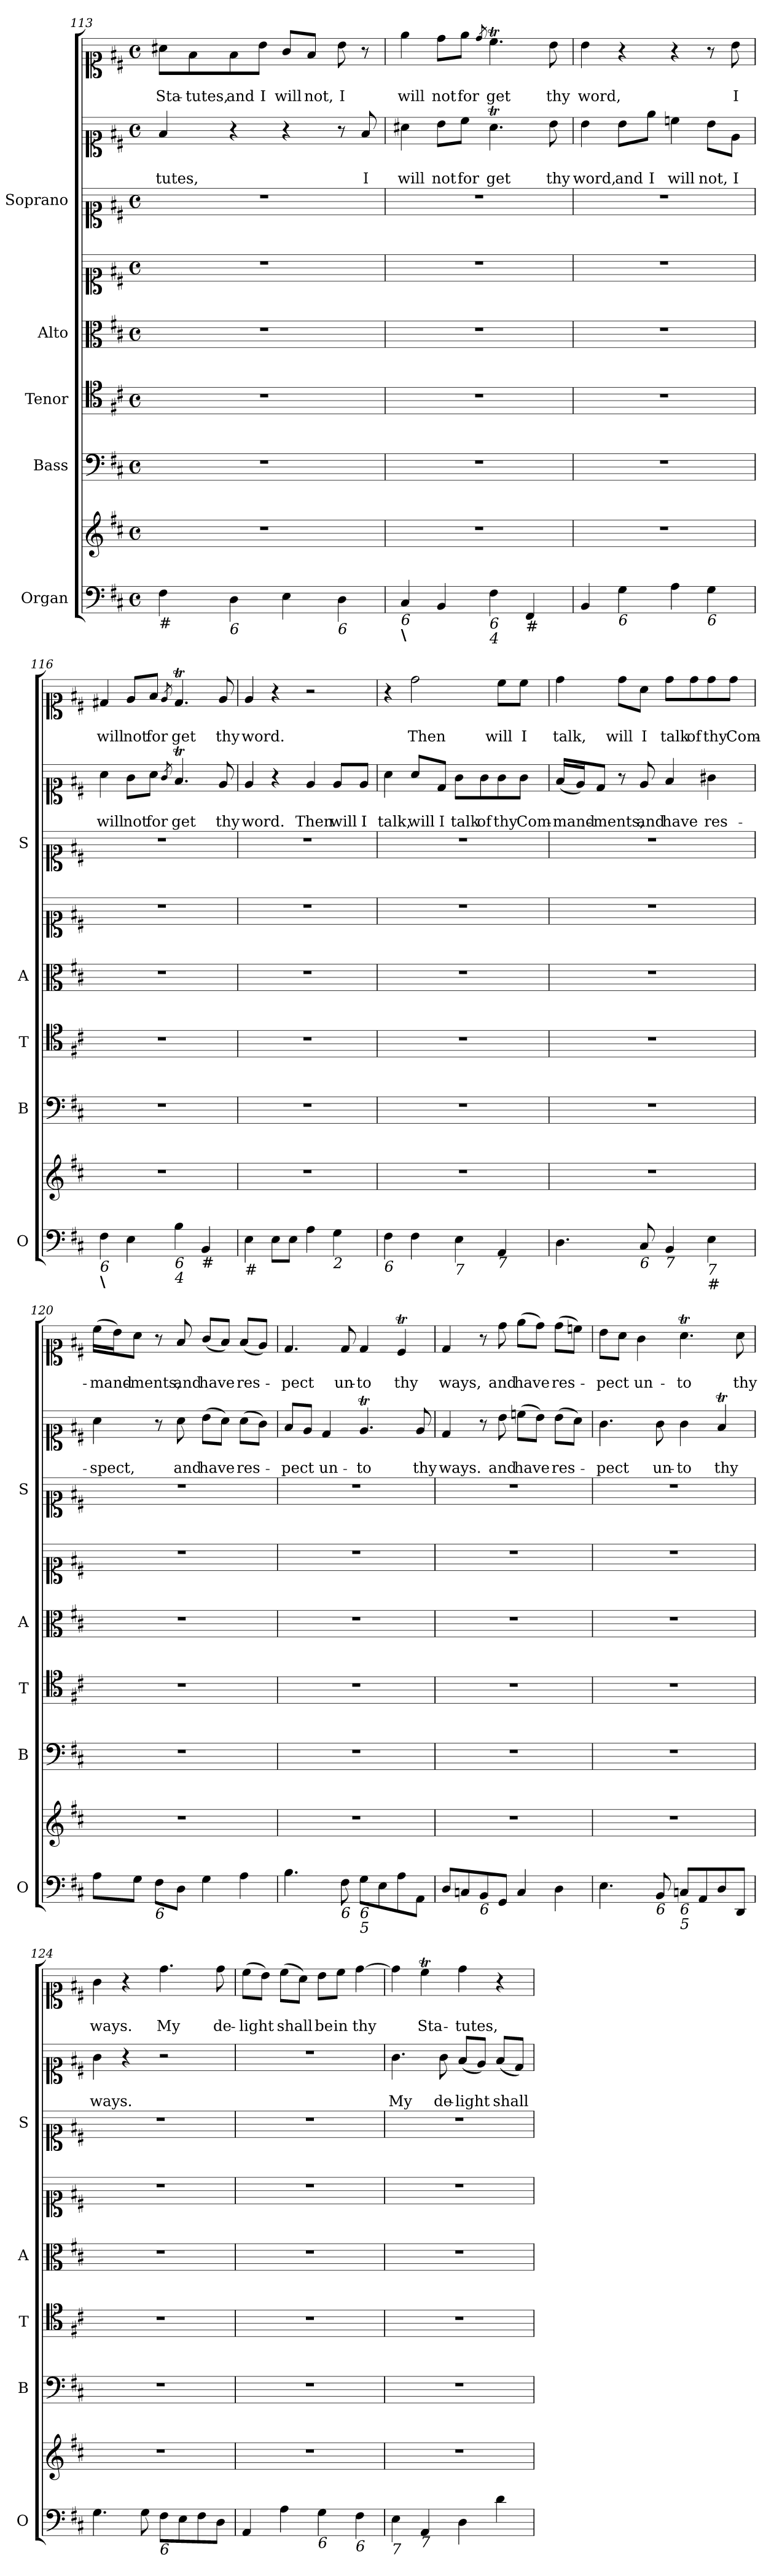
**kern	**kern	**kern	**kern	**kern	**kern	**kern	**kern	**text	**text	**kern	**text	**text
*part8	*part8	*part7	*part6	*part5	*part4	*part3	*part2	*part2	*part2	*part1	*part1	*part1
*staff9	*staff8	*staff7	*staff6	*staff5	*staff4	*staff3	*staff2	*staff2	*staff2	*staff1	*staff1	*staff1
*I"Organ	*	*I"Bass	*I"Tenor	*I"Alto	*	*I"Soprano	*	*	*	*	*	*
*I'O	*	*I'B	*I'T	*I'A	*	*I'S	*	*	*	*	*	*
*clefF4	*clefG2	*clefF4	*clefC4	*clefC3	*clefC1	*clefC1	*clefC1	*	*	*clefC1	*	*
*k[f#c#]	*k[f#c#]	*k[f#c#]	*k[f#c#]	*k[f#c#]	*k[f#c#]	*k[f#c#]	*k[f#c#]	*	*	*k[f#c#]	*	*
*D:	*D:	*D:	*D:	*D:	*D:	*D:	*D:	*	*	*D:	*	*
*M4/4	*M4/4	*M4/4	*M4/4	*M4/4	*M4/4	*M4/4	*M4/4	*	*	*M4/4	*	*
*met(c)	*met(c)	*met(c)	*met(c)	*met(c)	*met(c)	*met(c)	*met(c)	*	*	*met(c)	*	*
=113	=113	=113	=113	=113	=113	=113	=113	=113	=113	=113	=113	=113
!LO:TX:b:t=#	!	!	!	!	!	!	!	!	!	!	!	!
!	!	!	!	!	!	!	!	!	!LO:LY:b	!	!	!LO:LY:b
4F#\	1r	1r	1r	1r	1r	1r	4f#/	.	-tutes,	8a#X\L	.	Sta-
!	!	!	!	!	!	!	!	!	!	!	!	!LO:LY:b
.	.	.	.	.	.	.	.	.	.	8f#\	.	-tutes,
!LO:TX:b:i:t=6	!	!	!	!	!	!	!	!	!	!	!	!
!	!	!	!	!	!	!	!	!	!	!	!	!LO:LY:b
4D\	.	.	.	.	.	.	4r	.	.	8f#\	.	and
!	!	!	!	!	!	!	!	!	!	!	!	!LO:LY:b
.	.	.	.	.	.	.	.	.	.	8b\J	.	I
!	!	!	!	!	!	!	!	!	!	!	!	!LO:LY:b
4E\	.	.	.	.	.	.	4r	.	.	8g/L	.	will
!	!	!	!	!	!	!	!	!	!	!	!	!LO:LY:b
.	.	.	.	.	.	.	.	.	.	8f#/J	.	not,
!LO:TX:b:i:t=6	!	!	!	!	!	!	!	!	!	!	!	!
!	!	!	!	!	!	!	!	!	!	!	!	!LO:LY:b
4D\	.	.	.	.	.	.	8r	.	.	8b\	.	I
!	!	!	!	!	!	!	!	!	!LO:LY:b	!	!	!
.	.	.	.	.	.	.	8f#/	.	I	8r	.	.
!!LO:LB:g=z
=114	=114	=114	=114	=114	=114	=114	=114	=114	=114	=114	=114	=114
!LO:TX:b:i:t=6	!	!	!	!	!	!	!	!	!	!	!	!
!LO:TX:b:B:t=\	!	!	!	!	!	!	!	!	!	!	!	!
!	!	!	!	!	!	!	!	!	!LO:LY:b	!	!	!LO:LY:b
4C#/	1r	1r	1r	1r	1r	1r	4a#X\	.	will	4ee\	.	will
!	!	!	!	!	!	!	!	!	!LO:LY:b	!	!	!LO:LY:b
4BB/	.	.	.	.	.	.	8b\L	.	not	8dd\L	.	not
!	!	!	!	!	!	!	!	!	!LO:LY:b	!	!	!LO:LY:b
.	.	.	.	.	.	.	8cc#\J	.	for	8ee\J	.	for
.	.	.	.	.	.	.	.	.	.	8qdd/	.	.
!LO:TX:b:i:t=6	!	!	!	!	!	!	!	!	!	!	!	!
!LO:TX:b:i:t=4	!	!	!	!	!	!	!	!	!	!	!	!
!	!	!	!	!	!	!	!	!	!LO:LY:b	!	!	!LO:LY:b
4F#\	.	.	.	.	.	.	4.a#t\	.	get	4.cc#t\	.	get
!LO:TX:b:t=#	!	!	!	!	!	!	!	!	!	!	!	!
4FF#/	.	.	.	.	.	.	.	.	.	.	.	.
!	!	!	!	!	!	!	!	!	!LO:LY:b	!	!	!LO:LY:b
.	.	.	.	.	.	.	8b\	.	thy	8b\	.	thy
=115	=115	=115	=115	=115	=115	=115	=115	=115	=115	=115	=115	=115
!	!	!	!	!	!	!	!	!	!LO:LY:b	!	!	!LO:LY:b
4BB/	1r	1r	1r	1r	1r	1r	4b\	.	word,	4b\	.	word,
!LO:TX:b:i:t=6	!	!	!	!	!	!	!	!	!	!	!	!
!	!	!	!	!	!	!	!	!	!LO:LY:b	!	!	!
4G\	.	.	.	.	.	.	8b\L	.	and	4r	.	.
!	!	!	!	!	!	!	!	!	!LO:LY:b	!	!	!
.	.	.	.	.	.	.	8ee\J	.	I	.	.	.
!	!	!	!	!	!	!	!	!	!LO:LY:b	!	!	!
4A\	.	.	.	.	.	.	4ccn\	.	will	4r	.	.
!LO:TX:b:i:t=6	!	!	!	!	!	!	!	!	!	!	!	!
!	!	!	!	!	!	!	!	!	!LO:LY:b	!	!	!
4G\	.	.	.	.	.	.	8b\L	.	not,	8r	.	.
!	!	!	!	!	!	!	!	!	!LO:LY:b	!	!	!LO:LY:b
.	.	.	.	.	.	.	8e\J	.	I	8b\	.	I
=116	=116	=116	=116	=116	=116	=116	=116	=116	=116	=116	=116	=116
!LO:TX:b:i:t=6	!	!	!	!	!	!	!	!	!	!	!	!
!LO:TX:b:B:t=\	!	!	!	!	!	!	!	!	!	!	!	!
!	!	!	!	!	!	!	!	!	!LO:LY:b	!	!	!LO:LY:b
4F#\	1r	1r	1r	1r	1r	1r	4a\	.	will	4d#X/	.	will
!	!	!	!	!	!	!	!	!	!LO:LY:b	!	!	!LO:LY:b
4E\	.	.	.	.	.	.	8g\L	.	not	8e/L	.	not
!	!	!	!	!	!	!	!	!	!LO:LY:b	!	!	!LO:LY:b
.	.	.	.	.	.	.	8a\J	.	for	8f#/J	.	for
.	.	.	.	.	.	.	8qg/	.	.	8qe/	.	.
!LO:TX:b:i:t=6	!	!	!	!	!	!	!	!	!	!	!	!
!LO:TX:b:i:t=4	!	!	!	!	!	!	!	!	!	!	!	!
!	!	!	!	!	!	!	!	!	!LO:LY:b	!	!	!LO:LY:b
4B\	.	.	.	.	.	.	4.f#t/	.	get	4.d#t/	.	get
!LO:TX:b:t=#	!	!	!	!	!	!	!	!	!	!	!	!
4BB/	.	.	.	.	.	.	.	.	.	.	.	.
!	!	!	!	!	!	!	!	!	!LO:LY:b	!	!	!LO:LY:b
.	.	.	.	.	.	.	8e/	.	thy	8e/	.	thy
=117	=117	=117	=117	=117	=117	=117	=117	=117	=117	=117	=117	=117
!LO:TX:b:t=#	!	!	!	!	!	!	!	!	!	!	!	!
!	!	!	!	!	!	!	!	!	!LO:LY:b	!	!	!LO:LY:b
4E\	1r	1r	1r	1r	1r	1r	4e/	.	word.	4e/	.	word.
8E\L	.	.	.	.	.	.	4r	.	.	4r	.	.
8E\J	.	.	.	.	.	.	.	.	.	.	.	.
!	!	!	!	!	!	!	!	!	!LO:LY:b	!	!	!
4A\	.	.	.	.	.	.	4e/	.	Then	2r	.	.
!LO:TX:b:i:t=2	!	!	!	!	!	!	!	!	!	!	!	!
!	!	!	!	!	!	!	!	!	!LO:LY:b	!	!	!
4G\	.	.	.	.	.	.	8e/L	.	will	.	.	.
!	!	!	!	!	!	!	!	!	!LO:LY:b	!	!	!
.	.	.	.	.	.	.	8e/J	.	I	.	.	.
=118	=118	=118	=118	=118	=118	=118	=118	=118	=118	=118	=118	=118
!LO:TX:b:i:t=6	!	!	!	!	!	!	!	!	!	!	!	!
!	!	!	!	!	!	!	!	!	!LO:LY:b	!	!	!
4F#\	1r	1r	1r	1r	1r	1r	4a\	.	talk,	4r	.	.
!	!	!	!	!	!	!	!	!	!LO:LY:b	!	!	!LO:LY:b
4F#\	.	.	.	.	.	.	8a/L	.	will	2dd\	.	Then
!	!	!	!	!	!	!	!	!	!LO:LY:b	!	!	!
.	.	.	.	.	.	.	8d/J	.	I	.	.	.
!LO:TX:b:i:t=7	!	!	!	!	!	!	!	!	!	!	!	!
!	!	!	!	!	!	!	!	!	!LO:LY:b	!	!	!
4E\	.	.	.	.	.	.	8g\L	.	talk	.	.	.
!	!	!	!	!	!	!	!	!	!LO:LY:b	!	!	!
.	.	.	.	.	.	.	8g\	.	of	.	.	.
!LO:TX:b:i:t=7	!	!	!	!	!	!	!	!	!	!	!	!
!	!	!	!	!	!	!	!	!	!LO:LY:b	!	!	!LO:LY:b
4AA/	.	.	.	.	.	.	8g\	.	thy	8cc#\L	.	will
!	!	!	!	!	!	!	!	!	!LO:LY:b	!	!	!LO:LY:b
.	.	.	.	.	.	.	8g\J	.	Com-	8cc#\J	.	I
!!LO:PB:g=z
=119	=119	=119	=119	=119	=119	=119	=119	=119	=119	=119	=119	=119
!	!	!	!	!	!	!	!	!	!LO:LY:b	!	!	!LO:LY:b
4.D\	1r	1r	1r	1r	1r	1r	(<16f#/LL	.	-mand-	4dd\	.	talk,
.	.	.	.	.	.	.	16e/J)	.	.	.	.	.
!	!	!	!	!	!	!	!	!	!LO:LY:b	!	!	!
.	.	.	.	.	.	.	8d/J	.	-ments,	.	.	.
!	!	!	!	!	!	!	!	!	!	!	!	!LO:LY:b
.	.	.	.	.	.	.	8r	.	.	8dd\L	.	will
!LO:TX:b:i:t=6	!	!	!	!	!	!	!	!	!	!	!	!
!	!	!	!	!	!	!	!	!	!LO:LY:b	!	!	!LO:LY:b
8C#/	.	.	.	.	.	.	8e/	.	and	8a\J	.	I
!LO:TX:b:i:t=7	!	!	!	!	!	!	!	!	!	!	!	!
!	!	!	!	!	!	!	!	!	!LO:LY:b	!	!	!LO:LY:b
4BB/	.	.	.	.	.	.	4f#/	.	have	8dd\L	.	talk
!	!	!	!	!	!	!	!	!	!	!	!	!LO:LY:b
.	.	.	.	.	.	.	.	.	.	8dd\	.	of
!LO:TX:b:i:t=7	!	!	!	!	!	!	!	!	!	!	!	!
!LO:TX:b:t=#	!	!	!	!	!	!	!	!	!	!	!	!
!	!	!	!	!	!	!	!	!	!LO:LY:b	!	!	!LO:LY:b
4E\	.	.	.	.	.	.	4g#X\	.	res-	8dd\	.	thy
!	!	!	!	!	!	!	!	!	!	!	!	!LO:LY:b
.	.	.	.	.	.	.	.	.	.	8dd\J	.	Com-
=120	=120	=120	=120	=120	=120	=120	=120	=120	=120	=120	=120	=120
!	!	!	!	!	!	!	!	!	!LO:LY:b	!	!	!LO:LY:b
8A\L	1r	1r	1r	1r	1r	1r	4a\	.	-spect,	(>16cc#\LL	.	-mand-
.	.	.	.	.	.	.	.	.	.	16b\J)	.	.
!	!	!	!	!	!	!	!	!	!	!	!	!LO:LY:b
8G\J	.	.	.	.	.	.	.	.	.	8a\J	.	-ments,
!LO:TX:b:i:t=6	!	!	!	!	!	!	!	!	!	!	!	!
8F#\L	.	.	.	.	.	.	8r	.	.	8r	.	.
!	!	!	!	!	!	!	!	!	!LO:LY:b	!	!	!LO:LY:b
8D\J	.	.	.	.	.	.	8a\	.	and	8f#/	.	and
!	!	!	!	!	!	!	!	!	!LO:LY:b	!	!	!LO:LY:b
4G\	.	.	.	.	.	.	(>8b\L	.	have	(<8g/L	.	have
.	.	.	.	.	.	.	8a\J)	.	.	8f#/J)	.	.
!	!	!	!	!	!	!	!	!	!LO:LY:b	!	!	!LO:LY:b
4A\	.	.	.	.	.	.	(>8a\L	.	res-	(<8f#/L	.	res-
.	.	.	.	.	.	.	8g\J)	.	.	8e/J)	.	.
=121	=121	=121	=121	=121	=121	=121	=121	=121	=121	=121	=121	=121
!	!	!	!	!	!	!	!	!	!LO:LY:b	!	!	!LO:LY:b
4.B\	1r	1r	1r	1r	1r	1r	8f#/L	.	-pect	4.d/	.	-pect
.	.	.	.	.	.	.	8e/J	.	.	.	.	.
!	!	!	!	!	!	!	!	!	!LO:LY:b	!	!	!
.	.	.	.	.	.	.	4d/	.	un-	.	.	.
!LO:TX:b:i:t=6	!	!	!	!	!	!	!	!	!	!	!	!
!	!	!	!	!	!	!	!	!	!	!	!	!LO:LY:b
8F#\	.	.	.	.	.	.	.	.	.	8d/	.	un-
!LO:TX:b:i:t=6	!	!	!	!	!	!	!	!	!	!	!	!
!LO:TX:b:i:t=5	!	!	!	!	!	!	!	!	!	!	!	!
!	!	!	!	!	!	!	!	!	!LO:LY:b	!	!	!LO:LY:b
8G\L	.	.	.	.	.	.	4.eT/	.	-to	4d/	.	-to
8E\	.	.	.	.	.	.	.	.	.	.	.	.
!	!	!	!	!	!	!	!	!	!	!	!	!LO:LY:b
8A\	.	.	.	.	.	.	.	.	.	4c#t/	.	thy
!	!	!	!	!	!	!	!	!	!LO:LY:b	!	!	!
8AA\J	.	.	.	.	.	.	8e/	.	thy	.	.	.
=122	=122	=122	=122	=122	=122	=122	=122	=122	=122	=122	=122	=122
!	!	!	!	!	!	!	!	!	!LO:LY:b	!	!	!LO:LY:b
8D/L	1r	1r	1r	1r	1r	1r	4d/	.	ways.	4d/	.	ways,
8Cn/	.	.	.	.	.	.	.	.	.	.	.	.
!LO:TX:b:i:t=6	!	!	!	!	!	!	!	!	!	!	!	!
8BB/	.	.	.	.	.	.	8r	.	.	8r	.	.
!	!	!	!	!	!	!	!	!	!LO:LY:b	!	!	!LO:LY:b
8GG/J	.	.	.	.	.	.	8b\	.	and	8dd\	.	and
!	!	!	!	!	!	!	!	!	!LO:LY:b	!	!	!LO:LY:b
4C/	.	.	.	.	.	.	(>8ccn\L	.	have	(>8ee\L	.	have
.	.	.	.	.	.	.	8b\J)	.	.	8dd\J)	.	.
!	!	!	!	!	!	!	!	!	!LO:LY:b	!	!	!LO:LY:b
4D\	.	.	.	.	.	.	(>8b\L	.	res-	(>8dd\L	.	res-
.	.	.	.	.	.	.	8a\J)	.	.	8ccn\J)	.	.
=123	=123	=123	=123	=123	=123	=123	=123	=123	=123	=123	=123	=123
!	!	!	!	!	!	!	!	!	!LO:LY:b	!	!	!LO:LY:b
4.E\	1r	1r	1r	1r	1r	1r	4.g\	.	-pect	8b\L	.	-pect
.	.	.	.	.	.	.	.	.	.	8a\J	.	.
!	!	!	!	!	!	!	!	!	!	!	!	!LO:LY:b
.	.	.	.	.	.	.	.	.	.	4g\	.	un-
!LO:TX:b:i:t=6	!	!	!	!	!	!	!	!	!	!	!	!
!	!	!	!	!	!	!	!	!	!LO:LY:b	!	!	!
8BB/	.	.	.	.	.	.	8g\	.	un-	.	.	.
!LO:TX:b:i:t=6	!	!	!	!	!	!	!	!	!	!	!	!
!LO:TX:b:i:t=5	!	!	!	!	!	!	!	!	!	!	!	!
!	!	!	!	!	!	!	!	!	!LO:LY:b	!	!	!LO:LY:b
8Cn/L	.	.	.	.	.	.	4g\	.	-to	4.aT\	.	-to
8AA/	.	.	.	.	.	.	.	.	.	.	.	.
!	!	!	!	!	!	!	!	!	!LO:LY:b	!	!	!
8D/	.	.	.	.	.	.	4f#t/	.	thy	.	.	.
!	!	!	!	!	!	!	!	!	!	!	!	!LO:LY:b
8DD/J	.	.	.	.	.	.	.	.	.	8a\	.	thy
!!LO:LB:g=z
=124	=124	=124	=124	=124	=124	=124	=124	=124	=124	=124	=124	=124
!	!	!	!	!	!	!	!	!	!LO:LY:b	!	!	!LO:LY:b
4.G\	1r	1r	1r	1r	1r	1r	4g\	.	ways.	4g\	.	ways.
.	.	.	.	.	.	.	4r	.	.	4r	.	.
8G\	.	.	.	.	.	.	.	.	.	.	.	.
!LO:TX:b:i:t=6	!	!	!	!	!	!	!	!	!	!	!	!
!	!	!	!	!	!	!	!	!	!	!	!	!LO:LY:b
8F#\L	.	.	.	.	.	.	2r	.	.	4.dd\	.	My
8E\	.	.	.	.	.	.	.	.	.	.	.	.
8F#\	.	.	.	.	.	.	.	.	.	.	.	.
!	!	!	!	!	!	!	!	!	!	!	!	!LO:LY:b
8D\J	.	.	.	.	.	.	.	.	.	8dd\	.	de-
=125	=125	=125	=125	=125	=125	=125	=125	=125	=125	=125	=125	=125
!	!	!	!	!	!	!	!	!	!	!	!	!LO:LY:b
4AA/	1r	1r	1r	1r	1r	1r	1r	.	.	(>8cc#\L	.	-light
.	.	.	.	.	.	.	.	.	.	8b\J)	.	.
!	!	!	!	!	!	!	!	!	!	!	!	!LO:LY:b
4A\	.	.	.	.	.	.	.	.	.	(>8cc#\L	.	shall
.	.	.	.	.	.	.	.	.	.	8a\J)	.	.
!LO:TX:b:i:t=6	!	!	!	!	!	!	!	!	!	!	!	!
!	!	!	!	!	!	!	!	!	!	!	!	!LO:LY:b
4G\	.	.	.	.	.	.	.	.	.	8b\L	.	be
!	!	!	!	!	!	!	!	!	!	!	!	!LO:LY:b
.	.	.	.	.	.	.	.	.	.	8cc#\J	.	in
!LO:TX:b:i:t=6	!	!	!	!	!	!	!	!	!	!	!	!
!	!	!	!	!	!	!	!	!	!	!	!	!LO:LY:b
4F#\	.	.	.	.	.	.	.	.	.	[4dd\	.	thy
=126	=126	=126	=126	=126	=126	=126	=126	=126	=126	=126	=126	=126
!LO:TX:b:i:t=7	!	!	!	!	!	!	!	!	!	!	!	!
!	!	!	!	!	!	!	!	!	!LO:LY:b	!	!	!
4E\	1r	1r	1r	1r	1r	1r	4.g\	.	My	4dd\]	.	.
!LO:TX:b:i:t=7	!	!	!	!	!	!	!	!	!	!	!	!
!	!	!	!	!	!	!	!	!	!	!	!	!LO:LY:b
4AA/	.	.	.	.	.	.	.	.	.	4cc#t\	.	Sta-
!	!	!	!	!	!	!	!	!	!LO:LY:b	!	!	!
.	.	.	.	.	.	.	8g\	.	de-	.	.	.
!	!	!	!	!	!	!	!	!	!LO:LY:b	!	!	!LO:LY:b
4D\	.	.	.	.	.	.	(<8f#/L	.	-light	4dd\	.	-tutes,
.	.	.	.	.	.	.	8e/J)	.	.	.	.	.
!	!	!	!	!	!	!	!	!	!LO:LY:b	!	!	!
4d\	.	.	.	.	.	.	(<8f#/L	.	shall	4r	.	.
.	.	.	.	.	.	.	8d/J)	.	.	.	.	.
=	=	=	=	=	=	=	=	=	=	=	=	=
*-	*-	*-	*-	*-	*-	*-	*-	*-	*-	*-	*-	*-
